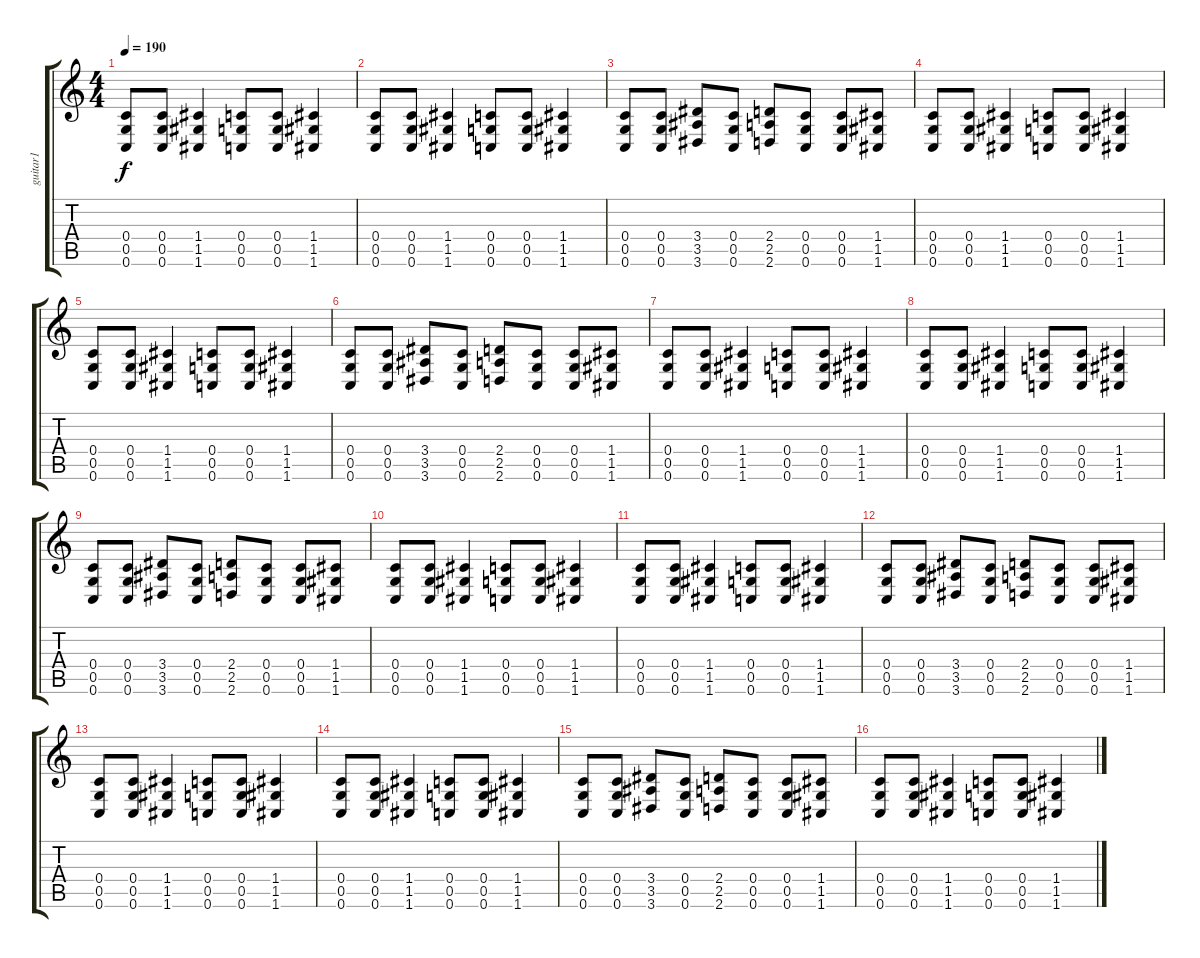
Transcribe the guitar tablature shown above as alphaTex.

\track ("guitar1" "guitar1") {instrument distortionguitar}
\staff {score tabs}
\tuning (D4 A3 F3 C3 G2 C2) {hide}
\ts (4 4)
\tempo 190
\clef g2
\ks c
(0.4 0.5 0.6).8{dy f instrument distortionguitar} (0.4 0.5 0.6).8 (1.4 1.5 1.6).4 (0.4 0.5 0.6).8 (0.4 0.5 0.6).8 (1.4 1.5 1.6).4 |
(0.4 0.5 0.6).8 (0.4 0.5 0.6).8 (1.4 1.5 1.6).4 (0.4 0.5 0.6).8 (0.4 0.5 0.6).8 (1.4 1.5 1.6).4 |
(0.4 0.5 0.6).8 (0.4 0.5 0.6).8 (3.4 3.5 3.6).8 (0.4 0.5 0.6).8 (2.4 2.5 2.6).8 (0.4 0.5 0.6).8 (0.4 0.5 0.6).8 (1.4 1.5 1.6).8 |
(0.4 0.5 0.6).8 (0.4 0.5 0.6).8 (1.4 1.5 1.6).4 (0.4 0.5 0.6).8 (0.4 0.5 0.6).8 (1.4 1.5 1.6).4 |
(0.4 0.5 0.6).8 (0.4 0.5 0.6).8 (1.4 1.5 1.6).4 (0.4 0.5 0.6).8 (0.4 0.5 0.6).8 (1.4 1.5 1.6).4 |
(0.4 0.5 0.6).8 (0.4 0.5 0.6).8 (3.4 3.5 3.6).8 (0.4 0.5 0.6).8 (2.4 2.5 2.6).8 (0.4 0.5 0.6).8 (0.4 0.5 0.6).8 (1.4 1.5 1.6).8 |
(0.4 0.5 0.6).8 (0.4 0.5 0.6).8 (1.4 1.5 1.6).4 (0.4 0.5 0.6).8 (0.4 0.5 0.6).8 (1.4 1.5 1.6).4 |
(0.4 0.5 0.6).8 (0.4 0.5 0.6).8 (1.4 1.5 1.6).4 (0.4 0.5 0.6).8 (0.4 0.5 0.6).8 (1.4 1.5 1.6).4 |
(0.4 0.5 0.6).8 (0.4 0.5 0.6).8 (3.4 3.5 3.6).8 (0.4 0.5 0.6).8 (2.4 2.5 2.6).8 (0.4 0.5 0.6).8 (0.4 0.5 0.6).8 (1.4 1.5 1.6).8 |
(0.4 0.5 0.6).8 (0.4 0.5 0.6).8 (1.4 1.5 1.6).4 (0.4 0.5 0.6).8 (0.4 0.5 0.6).8 (1.4 1.5 1.6).4 |
(0.4 0.5 0.6).8 (0.4 0.5 0.6).8 (1.4 1.5 1.6).4 (0.4 0.5 0.6).8 (0.4 0.5 0.6).8 (1.4 1.5 1.6).4 |
(0.4 0.5 0.6).8 (0.4 0.5 0.6).8 (3.4 3.5 3.6).8 (0.4 0.5 0.6).8 (2.4 2.5 2.6).8 (0.4 0.5 0.6).8 (0.4 0.5 0.6).8 (1.4 1.5 1.6).8 |
(0.4 0.5 0.6).8 (0.4 0.5 0.6).8 (1.4 1.5 1.6).4 (0.4 0.5 0.6).8 (0.4 0.5 0.6).8 (1.4 1.5 1.6).4 |
(0.4 0.5 0.6).8 (0.4 0.5 0.6).8 (1.4 1.5 1.6).4 (0.4 0.5 0.6).8 (0.4 0.5 0.6).8 (1.4 1.5 1.6).4 |
(0.4 0.5 0.6).8 (0.4 0.5 0.6).8 (3.4 3.5 3.6).8 (0.4 0.5 0.6).8 (2.4 2.5 2.6).8 (0.4 0.5 0.6).8 (0.4 0.5 0.6).8 (1.4 1.5 1.6).8 |
(0.4 0.5 0.6).8 (0.4 0.5 0.6).8 (1.4 1.5 1.6).4 (0.4 0.5 0.6).8 (0.4 0.5 0.6).8 (1.4 1.5 1.6).4
